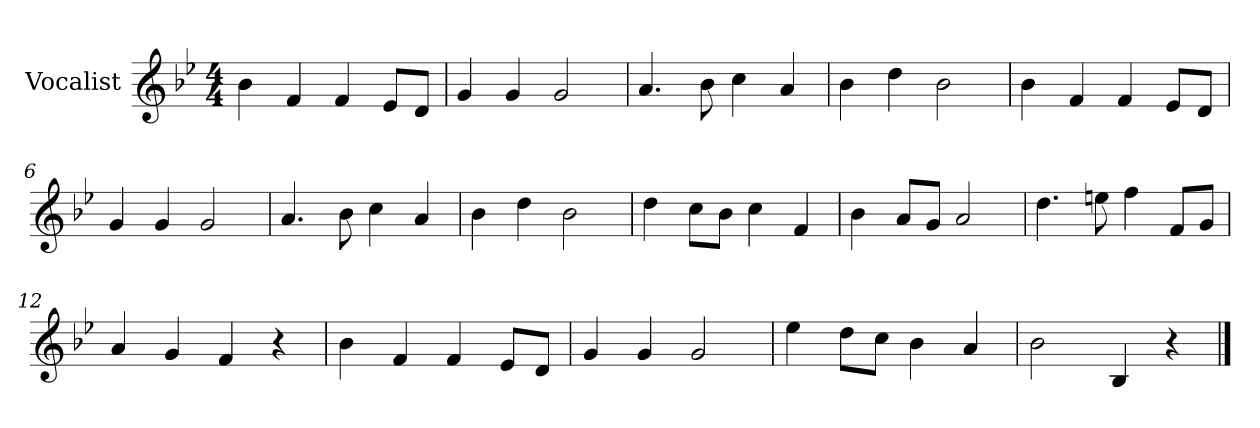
**kern
*part1
*staff1
*I"Vocalist
*k[b-e-]
*B-:
*M4/4
=1
4b-
4f
4f
8e-L
8dJ
=2
4g
4g
2g
=3
4.a
8b-
4cc
4a
=4
4b-
4dd
2b-
=5
4b-
4f
4f
8e-L
8dJ
=6
4g
4g
2g
=7
4.a
8b-
4cc
4a
=8
4b-
4dd
2b-
=9
4dd
8ccL
8b-J
4cc
4f
=10
4b-
8aL
8gJ
2a
=11
4.dd
8een
4ff
8fL
8gJ
=12
4a
4g
4f
4r
=13
4b-
4f
4f
8e-L
8dJ
=14
4g
4g
2g
=15
4ee-
8ddL
8ccJ
4b-
4a
=16
2b-
4B-
4r
==
*-
